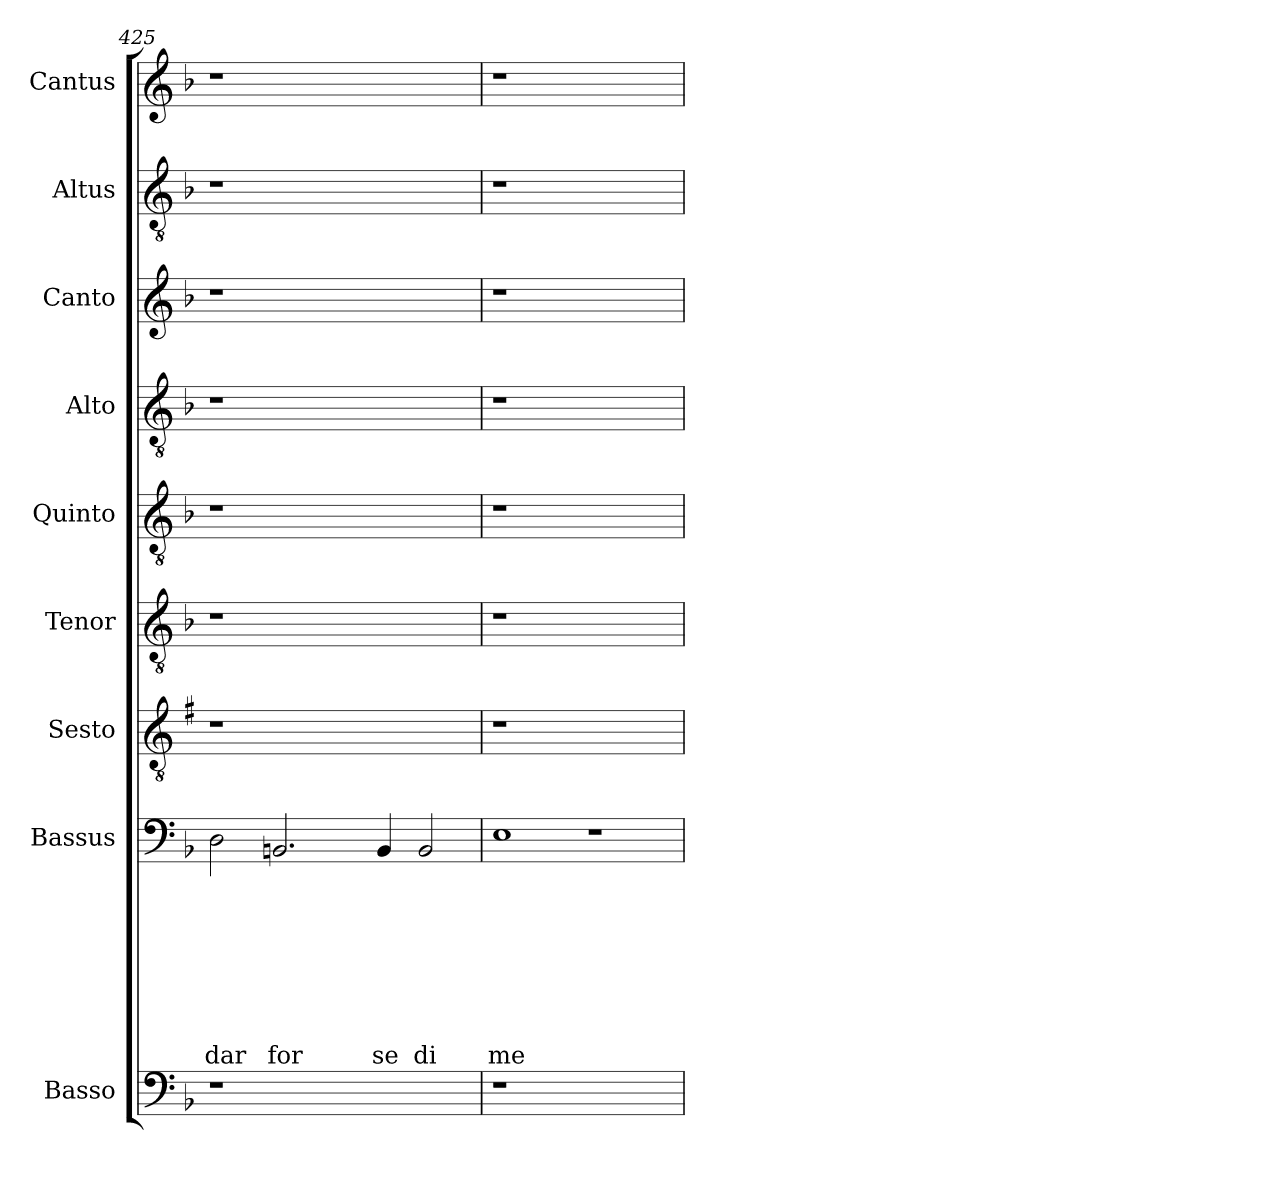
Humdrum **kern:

**kern	**kern	**text	**text	**text	**text	**text	**text	**text	**text	**kern	**kern	**kern	**kern	**kern	**kern	**kern
*part9	*part8	*part8	*part8	*part8	*part8	*part8	*part8	*part8	*part8	*part7	*part6	*part5	*part4	*part3	*part2	*part1
*staff9	*staff8	*staff8	*staff8	*staff8	*staff8	*staff8	*staff8	*staff8	*staff8	*staff7	*staff6	*staff5	*staff4	*staff3	*staff2	*staff1
*I"Basso	*I"Bassus	*	*	*	*	*	*	*	*	*I"Sesto	*I"Tenor	*I"Quinto	*I"Alto	*I"Canto	*I"Altus	*I"Cantus
*	*	*	*	*	*	*	*	*	*	*I'Sesto	*I'Tenor	*I'Quinto	*I'Alto	*I'Canto	*I'Altus	*I'Cantus
!!LO:LB:g=z
*clefF4	*clefF4	*	*	*	*	*	*	*	*	*clefGv2	*clefGv2	*clefGv2	*clefGv2	*clefG2	*clefGv2	*clefG2
*k[b-]	*k[b-]	*	*	*	*	*	*	*	*	*k[f#]	*k[b-]	*k[b-]	*k[b-]	*k[b-]	*k[b-]	*k[b-]
*F:	*F:	*	*	*	*	*	*	*	*	*G:	*F:	*F:	*F:	*F:	*F:	*F:
=425	=425	=425	=425	=425	=425	=425	=425	=425	=425	=425	=425	=425	=425	=425	=425	=425
!	!	!	!	!	!	!	!	!	!LO:LY:b	!	!	!	!	!	!	!
1r	2D\	.	.	.	.	.	.	.	dar	1r	1r	1r	1r	1r	1r	1r
!	!	!	!	!	!	!	!	!	!LO:LY:b	!	!	!	!	!	!	!
.	2.BBn/	.	.	.	.	.	.	.	for	.	.	.	.	.	.	.
1ryy	.	.	.	.	.	.	.	.	.	1ryy	1ryy	1ryy	1ryy	1ryy	1ryy	1ryy
!	!	!	!	!	!	!	!	!	!LO:LY:b	!	!	!	!	!	!	!
.	4BB/	.	.	.	.	.	.	.	se	.	.	.	.	.	.	.
!	!	!	!	!	!	!	!	!	!LO:LY:b	!	!	!	!	!	!	!
.	2BB/	.	.	.	.	.	.	.	di	.	.	.	.	.	.	.
=426	=426	=426	=426	=426	=426	=426	=426	=426	=426	=426	=426	=426	=426	=426	=426	=426
!	!	!	!	!	!	!	!	!	!LO:LY:b	!	!	!	!	!	!	!
1r	1E	.	.	.	.	.	.	.	me	1r	1r	1r	1r	1r	1r	1r
1ryy	1r	.	.	.	.	.	.	.	.	1ryy	1ryy	1ryy	1ryy	1ryy	1ryy	1ryy
=	=	=	=	=	=	=	=	=	=	=	=	=	=	=	=	=
*-	*-	*-	*-	*-	*-	*-	*-	*-	*-	*-	*-	*-	*-	*-	*-	*-
